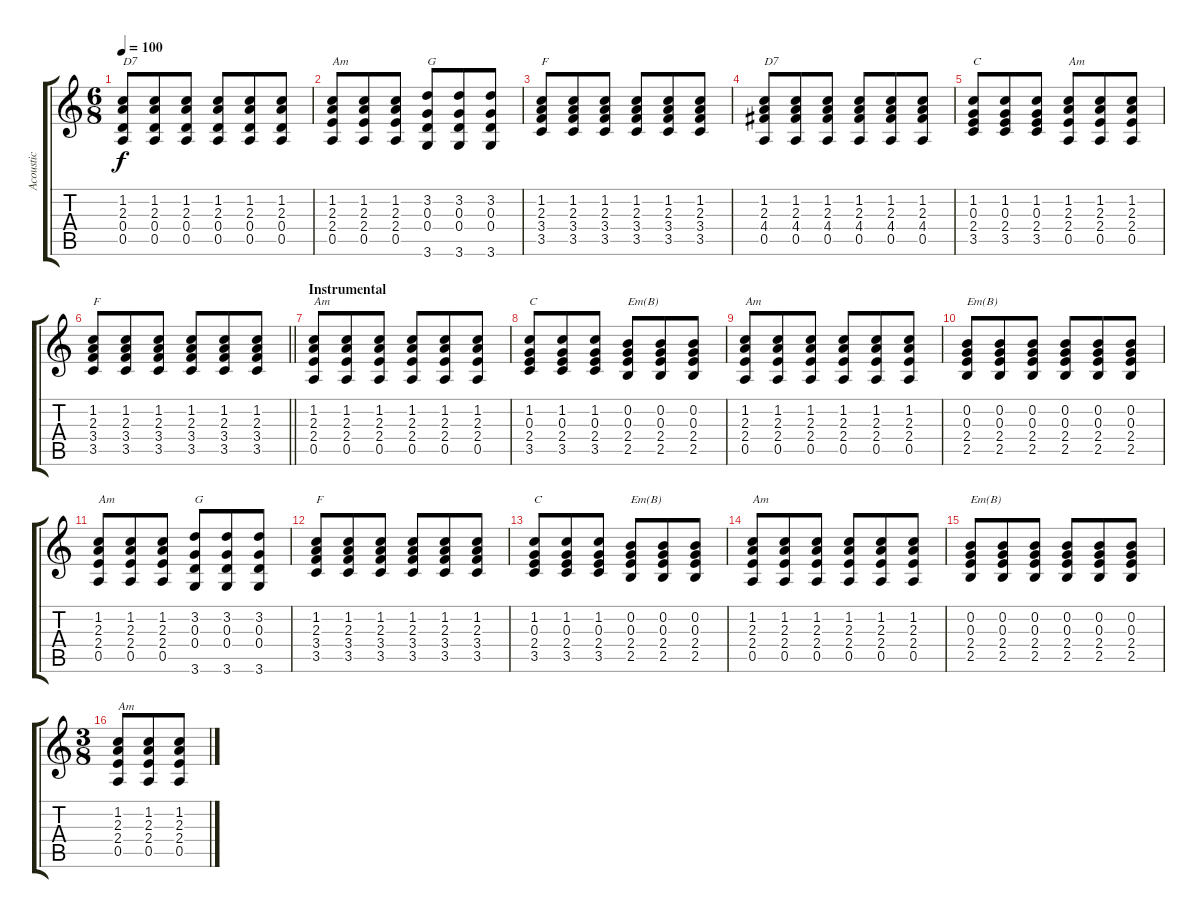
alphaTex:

\track ("Acoustic" "Acoustic") {instrument acousticguitarsteel}
\staff {score tabs}
\tuning (E4 B3 G3 D3 A2 E2) {hide}
\ts (6 8)
\tempo 100
\clef g2
\ks c
(1.2 2.3 0.4 0.5).8{txt "D7" dy f} (1.2 2.3 0.4 0.5).8 (1.2 2.3 0.4 0.5).8 (1.2 2.3 0.4 0.5).8 (1.2 2.3 0.4 0.5).8 (1.2 2.3 0.4 0.5).8 |
(1.2 2.3 2.4 0.5).8{txt "Am"} (1.2 2.3 2.4 0.5).8 (1.2 2.3 2.4 0.5).8 (3.2 0.3 0.4 3.6).8{txt "G"} (3.2 0.3 0.4 3.6).8 (3.2 0.3 0.4 3.6).8 |
(1.2 2.3 3.4 3.5).8{txt "F"} (1.2 2.3 3.4 3.5).8 (1.2 2.3 3.4 3.5).8 (1.2 2.3 3.4 3.5).8 (1.2 2.3 3.4 3.5).8 (1.2 2.3 3.4 3.5).8 |
(1.2 2.3 4.4 0.5).8{txt "D7"} (1.2 2.3 4.4 0.5).8 (1.2 2.3 4.4 0.5).8 (1.2 2.3 4.4 0.5).8 (1.2 2.3 4.4 0.5).8 (1.2 2.3 4.4 0.5).8 |
(1.2 0.3 2.4 3.5).8{txt "C"} (1.2 0.3 2.4 3.5).8 (1.2 0.3 2.4 3.5).8 (1.2 2.3 2.4 0.5).8{txt "Am"} (1.2 2.3 2.4 0.5).8 (1.2 2.3 2.4 0.5).8 |
\barLineRight lightlight
(1.2 2.3 3.4 3.5).8{txt "F"} (1.2 2.3 3.4 3.5).8 (1.2 2.3 3.4 3.5).8 (1.2 2.3 3.4 3.5).8 (1.2 2.3 3.4 3.5).8 (1.2 2.3 3.4 3.5).8 |
\section ("" "Instrumental")
(1.2 2.3 2.4 0.5).8{txt "Am"} (1.2 2.3 2.4 0.5).8 (1.2 2.3 2.4 0.5).8 (1.2 2.3 2.4 0.5).8 (1.2 2.3 2.4 0.5).8 (1.2 2.3 2.4 0.5).8 |
(1.2 0.3 2.4 3.5).8{txt "C"} (1.2 0.3 2.4 3.5).8 (1.2 0.3 2.4 3.5).8 (0.2 0.3 2.4 2.5).8{txt "Em(B)"} (0.2 0.3 2.4 2.5).8 (0.2 0.3 2.4 2.5).8 |
(1.2 2.3 2.4 0.5).8{txt "Am"} (1.2 2.3 2.4 0.5).8 (1.2 2.3 2.4 0.5).8 (1.2 2.3 2.4 0.5).8 (1.2 2.3 2.4 0.5).8 (1.2 2.3 2.4 0.5).8 |
(0.2 0.3 2.4 2.5).8{txt "Em(B)"} (0.2 0.3 2.4 2.5).8 (0.2 0.3 2.4 2.5).8 (0.2 0.3 2.4 2.5).8 (0.2 0.3 2.4 2.5).8 (0.2 0.3 2.4 2.5).8 |
(1.2 2.3 2.4 0.5).8{txt "Am"} (1.2 2.3 2.4 0.5).8 (1.2 2.3 2.4 0.5).8 (3.2 0.3 0.4 3.6).8{txt "G"} (3.2 0.3 0.4 3.6).8 (3.2 0.3 0.4 3.6).8 |
(1.2 2.3 3.4 3.5).8{txt "F"} (1.2 2.3 3.4 3.5).8 (1.2 2.3 3.4 3.5).8 (1.2 2.3 3.4 3.5).8 (1.2 2.3 3.4 3.5).8 (1.2 2.3 3.4 3.5).8 |
(1.2 0.3 2.4 3.5).8{txt "C"} (1.2 0.3 2.4 3.5).8 (1.2 0.3 2.4 3.5).8 (0.2 0.3 2.4 2.5).8{txt "Em(B)"} (0.2 0.3 2.4 2.5).8 (0.2 0.3 2.4 2.5).8 |
(1.2 2.3 2.4 0.5).8{txt "Am"} (1.2 2.3 2.4 0.5).8 (1.2 2.3 2.4 0.5).8 (1.2 2.3 2.4 0.5).8 (1.2 2.3 2.4 0.5).8 (1.2 2.3 2.4 0.5).8 |
(0.2 0.3 2.4 2.5).8{txt "Em(B)"} (0.2 0.3 2.4 2.5).8 (0.2 0.3 2.4 2.5).8 (0.2 0.3 2.4 2.5).8 (0.2 0.3 2.4 2.5).8 (0.2 0.3 2.4 2.5).8 |
\ts (3 8)
(1.2 2.3 2.4 0.5).8{txt "Am"} (1.2 2.3 2.4 0.5).8 (1.2 2.3 2.4 0.5).8
